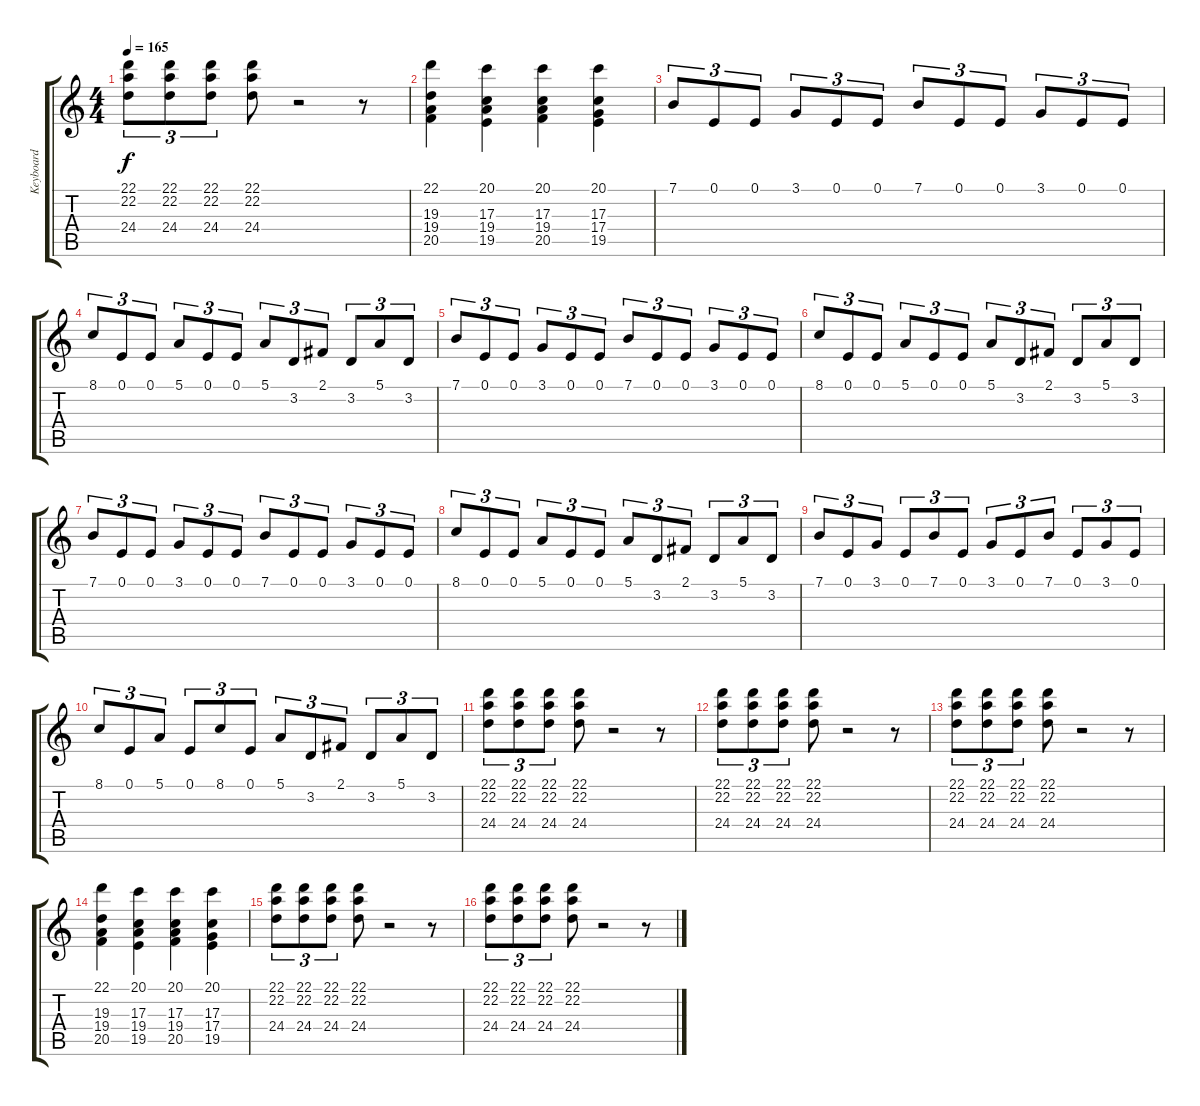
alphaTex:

\track ("Keyboard " "Keyboard ") {instrument stringensemble1}
\staff {score tabs}
\tuning (E4 B3 G3 D3 A2 E2) {hide}
\ts (4 4)
\tempo 165
\clef g2
\ks c
(22.1 22.2 24.4).8{tu (3 2) dy f} (22.1 22.2 24.4).8{tu (3 2)} (22.1 22.2 24.4).8{tu (3 2)} (22.1 22.2 24.4).8 r.2 r.8 |
(22.1 19.3 19.4 20.5).4 (20.1 17.3 19.4 19.5).4 (20.1 17.3 19.4 20.5).4 (20.1 17.3 17.4 19.5).4 |
7.1.8{tu (3 2) volume 11 instrument pad1newage} 0.1.8{tu (3 2)} 0.1.8{tu (3 2)} 3.1.8{tu (3 2)} 0.1.8{tu (3 2)} 0.1.8{tu (3 2)} 7.1.8{tu (3 2)} 0.1.8{tu (3 2)} 0.1.8{tu (3 2)} 3.1.8{tu (3 2)} 0.1.8{tu (3 2)} 0.1.8{tu (3 2)} |
8.1.8{tu (3 2)} 0.1.8{tu (3 2)} 0.1.8{tu (3 2)} 5.1.8{tu (3 2)} 0.1.8{tu (3 2)} 0.1.8{tu (3 2)} 5.1.8{tu (3 2)} 3.2.8{tu (3 2)} 2.1.8{tu (3 2)} 3.2.8{tu (3 2)} 5.1.8{tu (3 2)} 3.2.8{tu (3 2)} |
7.1.8{tu (3 2)} 0.1.8{tu (3 2)} 0.1.8{tu (3 2)} 3.1.8{tu (3 2)} 0.1.8{tu (3 2)} 0.1.8{tu (3 2)} 7.1.8{tu (3 2)} 0.1.8{tu (3 2)} 0.1.8{tu (3 2)} 3.1.8{tu (3 2)} 0.1.8{tu (3 2)} 0.1.8{tu (3 2)} |
8.1.8{tu (3 2)} 0.1.8{tu (3 2)} 0.1.8{tu (3 2)} 5.1.8{tu (3 2)} 0.1.8{tu (3 2)} 0.1.8{tu (3 2)} 5.1.8{tu (3 2)} 3.2.8{tu (3 2)} 2.1.8{tu (3 2)} 3.2.8{tu (3 2)} 5.1.8{tu (3 2)} 3.2.8{tu (3 2)} |
7.1.8{tu (3 2)} 0.1.8{tu (3 2)} 0.1.8{tu (3 2)} 3.1.8{tu (3 2)} 0.1.8{tu (3 2)} 0.1.8{tu (3 2)} 7.1.8{tu (3 2)} 0.1.8{tu (3 2)} 0.1.8{tu (3 2)} 3.1.8{tu (3 2)} 0.1.8{tu (3 2)} 0.1.8{tu (3 2)} |
8.1.8{tu (3 2)} 0.1.8{tu (3 2)} 0.1.8{tu (3 2)} 5.1.8{tu (3 2)} 0.1.8{tu (3 2)} 0.1.8{tu (3 2)} 5.1.8{tu (3 2)} 3.2.8{tu (3 2)} 2.1.8{tu (3 2)} 3.2.8{tu (3 2)} 5.1.8{tu (3 2)} 3.2.8{tu (3 2)} |
7.1.8{tu (3 2)} 0.1.8{tu (3 2)} 3.1.8{tu (3 2)} 0.1.8{tu (3 2)} 7.1.8{tu (3 2)} 0.1.8{tu (3 2)} 3.1.8{tu (3 2)} 0.1.8{tu (3 2)} 7.1.8{tu (3 2)} 0.1.8{tu (3 2)} 3.1.8{tu (3 2)} 0.1.8{tu (3 2)} |
8.1.8{tu (3 2)} 0.1.8{tu (3 2)} 5.1.8{tu (3 2)} 0.1.8{tu (3 2)} 8.1.8{tu (3 2)} 0.1.8{tu (3 2)} 5.1.8{tu (3 2)} 3.2.8{tu (3 2)} 2.1.8{tu (3 2)} 3.2.8{tu (3 2)} 5.1.8{tu (3 2)} 3.2.8{tu (3 2)} |
(22.1 22.2 24.4).8{tu (3 2) volume 16 instrument stringensemble1} (22.1 22.2 24.4).8{tu (3 2)} (22.1 22.2 24.4).8{tu (3 2)} (22.1 22.2 24.4).8 r.2 r.8 |
(22.1 22.2 24.4).8{tu (3 2)} (22.1 22.2 24.4).8{tu (3 2)} (22.1 22.2 24.4).8{tu (3 2)} (22.1 22.2 24.4).8 r.2 r.8 |
(22.1 22.2 24.4).8{tu (3 2)} (22.1 22.2 24.4).8{tu (3 2)} (22.1 22.2 24.4).8{tu (3 2)} (22.1 22.2 24.4).8 r.2 r.8 |
(22.1 19.3 19.4 20.5).4 (20.1 17.3 19.4 19.5).4 (20.1 17.3 19.4 20.5).4 (20.1 17.3 17.4 19.5).4 |
(22.1 22.2 24.4).8{tu (3 2)} (22.1 22.2 24.4).8{tu (3 2)} (22.1 22.2 24.4).8{tu (3 2)} (22.1 22.2 24.4).8 r.2 r.8 |
(22.1 22.2 24.4).8{tu (3 2)} (22.1 22.2 24.4).8{tu (3 2)} (22.1 22.2 24.4).8{tu (3 2)} (22.1 22.2 24.4).8 r.2 r.8
